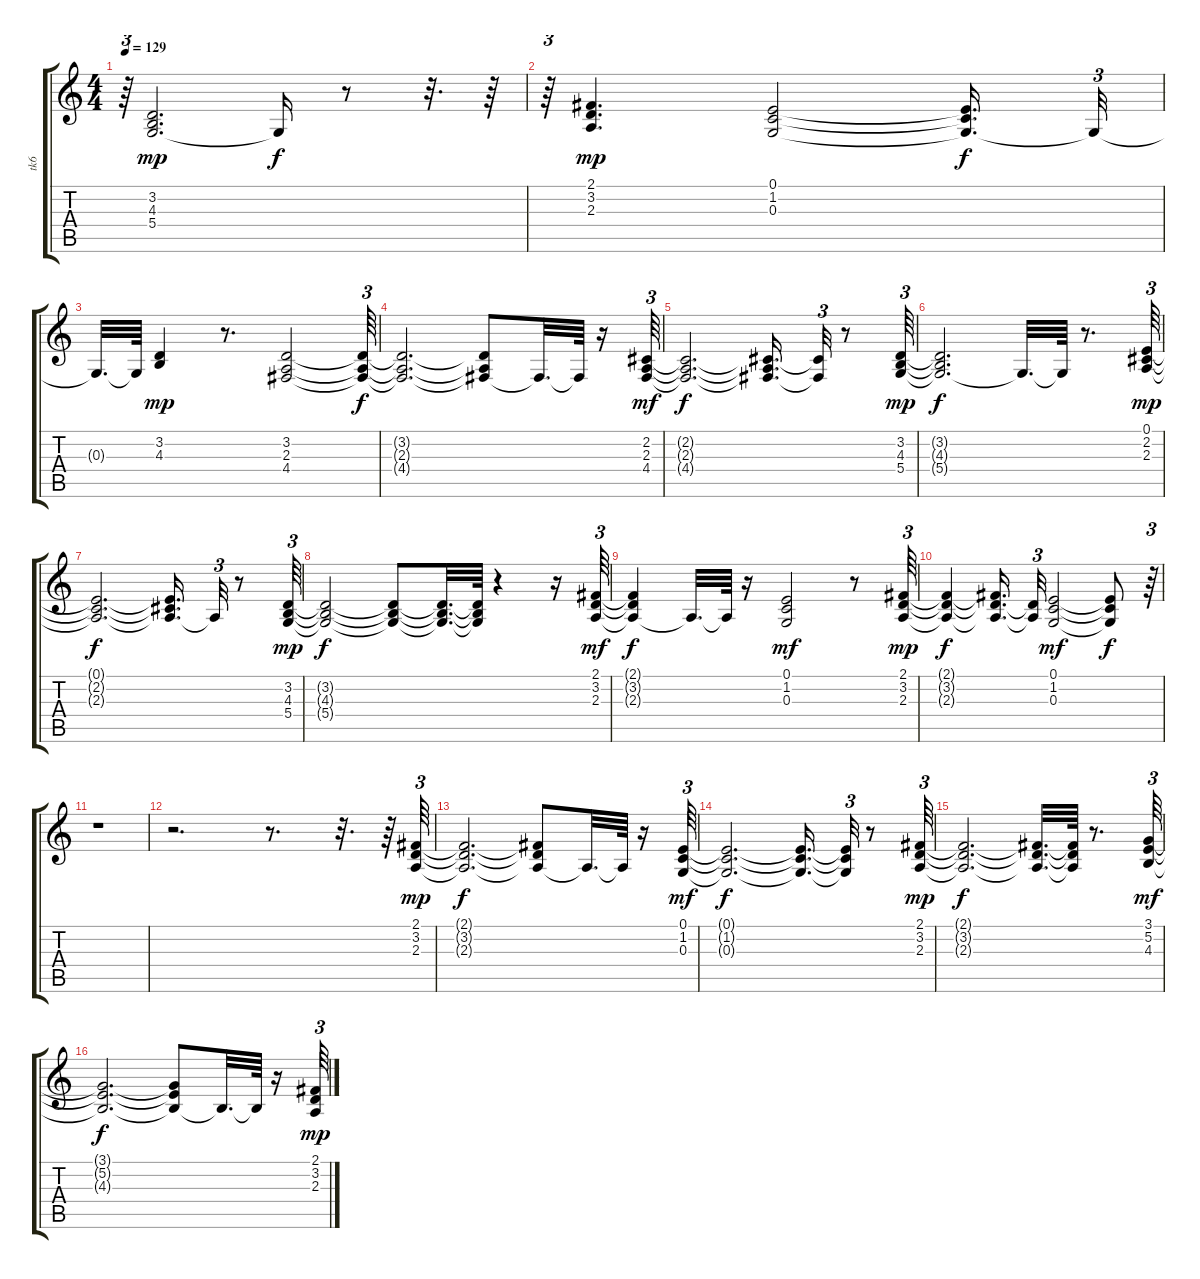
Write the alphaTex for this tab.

\track ("tk6" "tk6") {instrument fx4atmosphere}
\staff {score tabs}
\tuning (E4 B3 G3 D3 A2 E2) {hide}
\ts (4 4)
\tempo 129
\clef g2
\ks c
r.64{tu (3 2) dy f} (3.2 4.3 5.4).2{d dy mp} 5.4{t}.16{dy f} r.8 r.32{d} r.64 |
r.64{tu (3 2)} (2.1 3.2 2.3).4{d dy mp} (0.1 1.2 0.3).2 (0.1{t} 1.2{t} 0.3{t}).16{d dy f} 0.3{t}.32{tu (3 2)} |
0.3{t}.32{d} 0.3{t}.64 (3.2 4.3).4{dy mp} r.8{d} (3.2 2.3 4.4).2 (3.2{t} 2.3{t} 4.4{t}).64{tu (3 2) dy f} |
(3.2{t} 2.3{t} 4.4{t}).2{d} (3.2{t} 2.3{t} 4.4{t}).8 4.4{t}.32{d} 4.4{t}.64 r.16 (2.2 2.3 4.4).64{tu (3 2) dy mf} |
(2.2{t} 2.3{t} 4.4{t}).2{d dy f} (2.2{t} 2.3{t} 4.4{t}).16{d} (2.2{t} 4.4{t}).32{tu (3 2)} r.8 (3.2 4.3 5.4).64{tu (3 2) dy mp} |
(3.2{t} 4.3{t} 5.4{t}).2{d dy f} 5.4{t}.32{d} 5.4{t}.64 r.8{d} (0.1 2.2 2.3).64{tu (3 2) dy mp} |
(0.1{t} 2.2{t} 2.3{t}).2{d dy f} (0.1{t} 2.2{t} 2.3{t}).16{d} 2.3{t}.32{tu (3 2)} r.8 (3.2 4.3 5.4).64{tu (3 2) dy mp} |
(3.2{t} 4.3{t} 5.4{t}).2{dy f} (3.2{t} 4.3{t} 5.4{t}).8 (3.2{t} 4.3{t} 5.4{t}).32{d} (3.2{t} 4.3{t} 5.4{t}).64 r.4 r.16 (2.1 3.2 2.3).64{tu (3 2) dy mf} |
(2.1{t} 3.2{t} 2.3{t}).4{dy f} 2.3{t}.32{d} 2.3{t}.64 r.16 (0.1 1.2 0.3).2{dy mf} r.8 (2.1 3.2 2.3).64{tu (3 2) dy mp} |
(2.1{t} 3.2{t} 2.3{t}).4{dy f} (2.1{t} 3.2{t} 2.3{t}).16{d} (3.2{t} 2.3{t}).32{tu (3 2)} (0.1 1.2 0.3).2{dy mf} (0.1{t} 1.2{t} 0.3{t}).8{dy f} r.64{tu (3 2)} |
r.1 |
r.2{d} r.8{d} r.32{d} r.64 (2.1 3.2 2.3).64{tu (3 2) dy mp} |
(2.1{t} 3.2{t} 2.3{t}).2{d dy f} (2.1{t} 3.2{t} 2.3{t}).8 2.3{t}.32{d} 2.3{t}.64 r.16 (0.1 1.2 0.3).64{tu (3 2) dy mf} |
(0.1{t} 1.2{t} 0.3{t}).2{d dy f} (0.1{t} 1.2{t} 0.3{t}).16{d} (0.1{t} 1.2{t} 0.3{t}).32{tu (3 2)} r.8 (2.1 3.2 2.3).64{tu (3 2) dy mp} |
(2.1{t} 3.2{t} 2.3{t}).2{d dy f} (2.1{t} 3.2{t} 2.3{t}).32{d} (2.1{t} 3.2{t} 2.3{t}).64 r.8{d} (3.1 5.2 4.3).64{tu (3 2) dy mf} |
(3.1{t} 5.2{t} 4.3{t}).2{d dy f} (3.1{t} 5.2{t} 4.3{t}).8 4.3{t}.32{d} 4.3{t}.64 r.16 (2.1 3.2 2.3).64{tu (3 2) dy mp}
